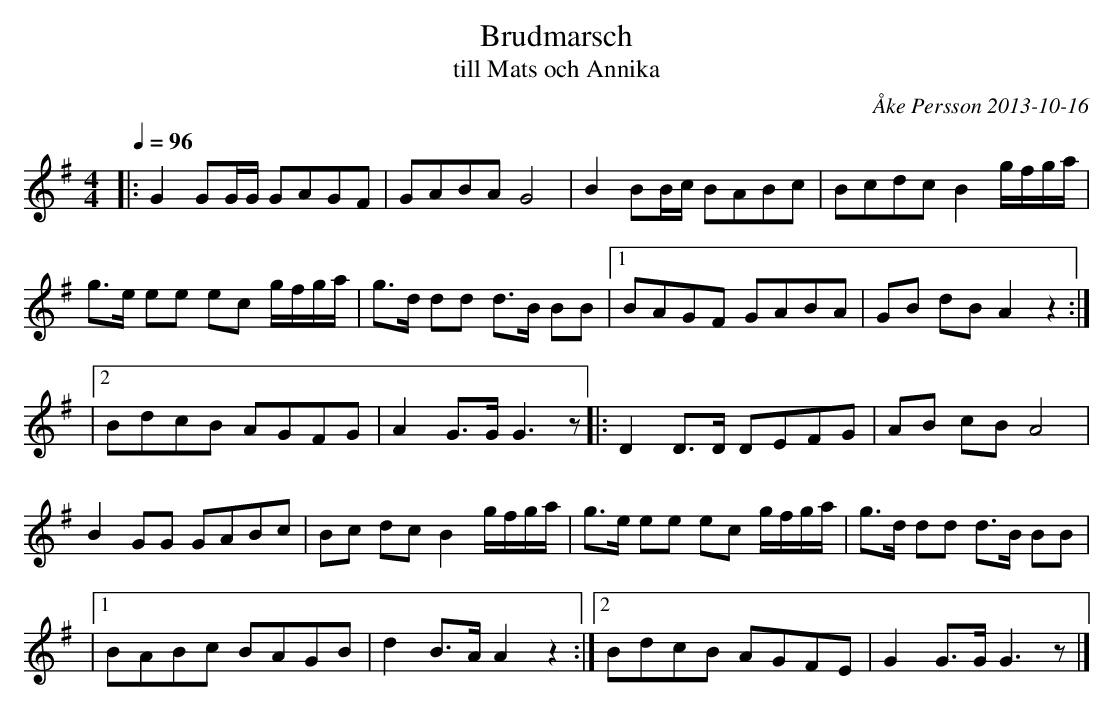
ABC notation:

X:1
T:Brudmarsch
T:till Mats och Annika
O:Åke Persson 2013-10-16
O:Lund, Skåne
Q:1/4=96
M:4/4
L:1/8
K:G
|: G2 GG/G/ GAGF | GABA G4 | B2 BB/c/ BABc | Bcdc B2 g/f/g/a/ |
g>e ee ec g/f/g/a/ | g>d dd d>B BB |1 BAGF GABA | GB dB A2 z2 :|
|2 BdcB AGFG | A2 G>G G2>z2 |: D2 D>D DEFG | AB cB A4 |
B2 GG GABc  | Bc dc B2 g/f/g/a/ | g>e ee ec g/f/g/a/ | g>d dd d>B BB |
|1 BABc BAGB | d2 B>A A2 z2 :|2 BdcB AGFE | G2 G>G G2>z2 |]
